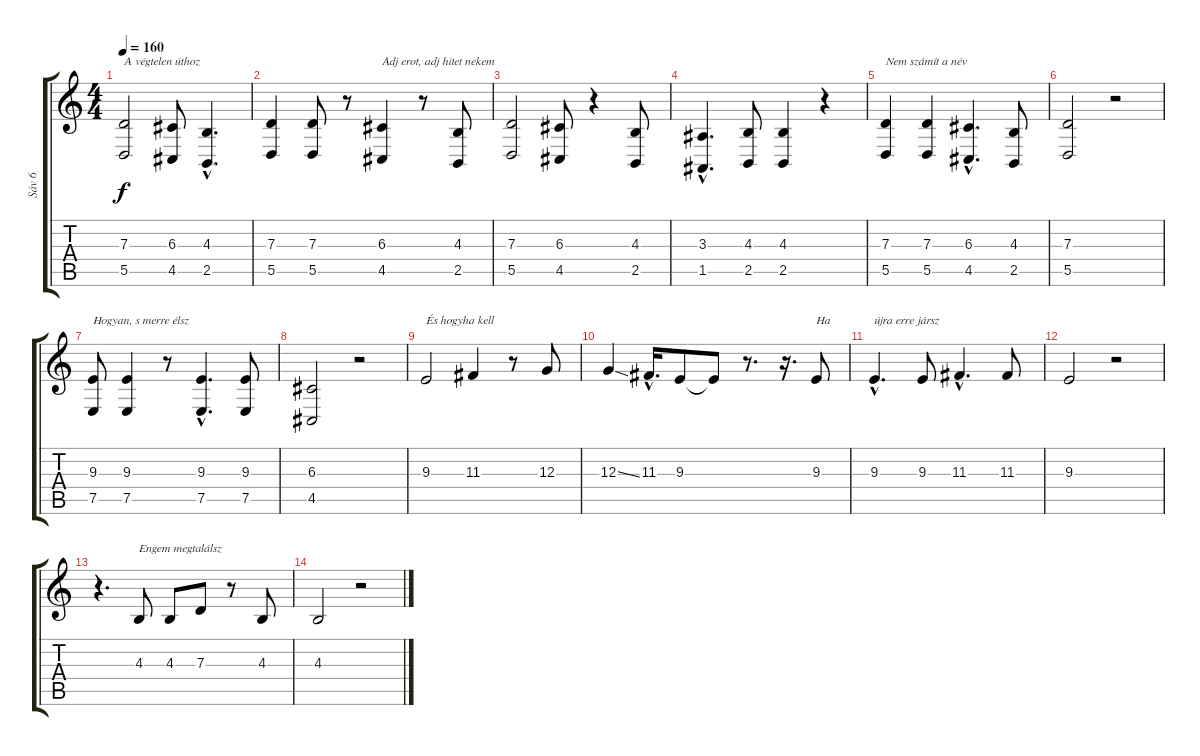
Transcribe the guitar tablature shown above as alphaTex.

\track ("Sáv 6" "Sáv 6") {instrument lead6voice}
\staff {score tabs}
\tuning (E4 B3 G3 D3 A2 E2) {hide}
\ts (4 4)
\tempo 160
\clef g2
\ks c
(7.3 5.5).2{txt "A végtelen úthoz" dy f} (6.3 4.5).8 (4.3{hac} 2.5{hac}).4{d} |
(7.3 5.5).4 (7.3 5.5).8 r.8 (6.3 4.5).4{txt "Adj erot, adj hitet nekem"} r.8 (4.3 2.5).8 |
(7.3 5.5).2 (6.3 4.5).8 r.4 (4.3 2.5).8 |
(3.3{hac} 1.5{hac}).4{d} (4.3 2.5).8 (4.3 2.5).4 r.4 |
(7.3 5.5).4{txt "Nem számít a név"} (7.3 5.5).4 (6.3{hac} 4.5{hac}).4{d} (4.3 2.5).8 |
(7.3 5.5).2 r.2 |
(9.3 7.5).8{txt "Hogyan, s merre élsz"} (9.3 7.5).4 r.8 (9.3{hac} 7.5{hac}).4{d} (9.3 7.5).8 |
(6.3 4.5).2 r.2 |
9.3.2{txt "És hogyha kell"} 11.3.4 r.8 12.3.8 |
12.3{ss}.4 11.3{hac}.16{d} 9.3.8 9.3{t}.8 r.8{d} r.16{d} 9.3.8{txt "Ha"} |
9.3{hac}.4{d txt "újra erre jársz"} 9.3.8 11.3{hac}.4{d} 11.3.8 |
9.3.2 r.2 |
r.4{d} 4.3.8{txt "Engem megtalálsz"} 4.3.8 7.3.8 r.8 4.3.8 |
4.3.2 r.2
